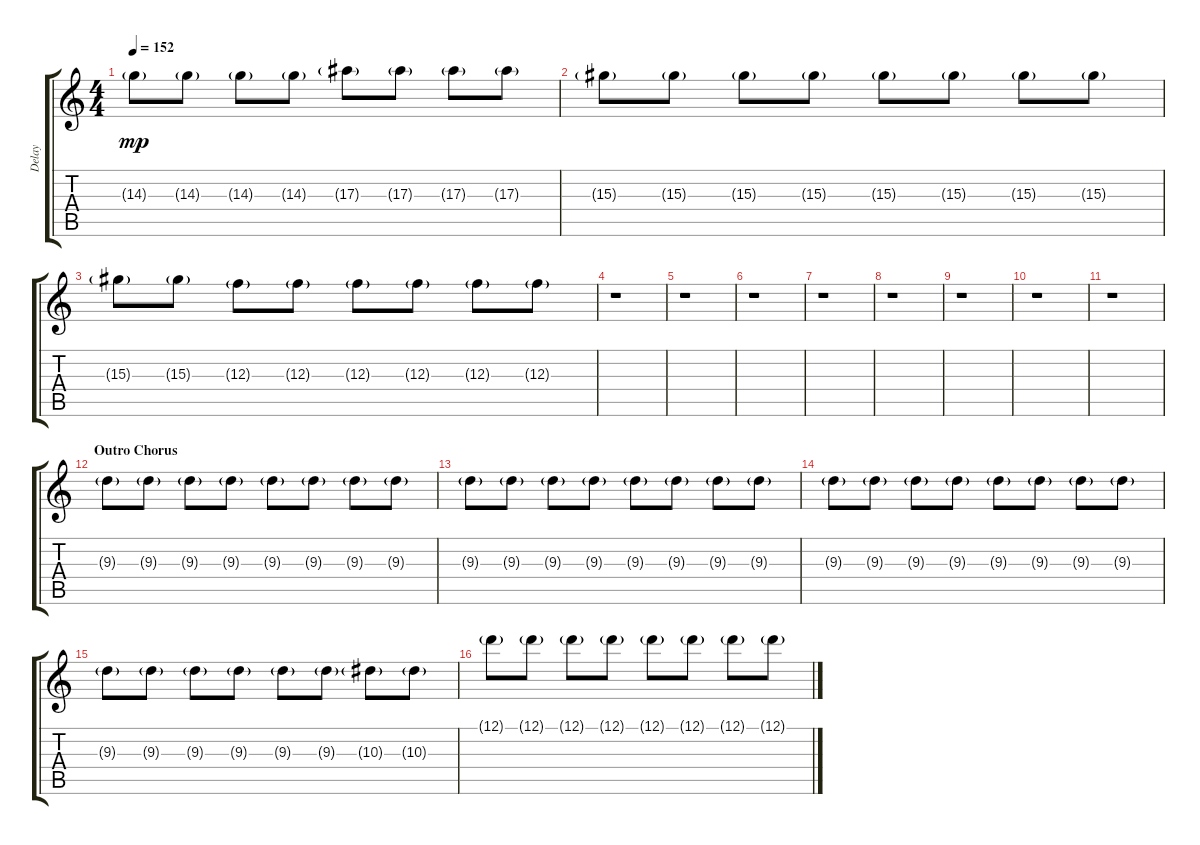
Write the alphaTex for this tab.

\track ("Delay" "Delay") {instrument electricguitarjazz}
\staff {score tabs}
\tuning (D4 A3 F3 C3 G2 C2) {hide}
\ts (4 4)
\tempo 152
\clef g2
\ks c
14.3{g}.8{dy mp} 14.3{g}.8 14.3{g}.8 14.3{g}.8 17.3{g}.8 17.3{g}.8 17.3{g}.8 17.3{g}.8 |
15.3{g}.8 15.3{g}.8 15.3{g}.8 15.3{g}.8 15.3{g}.8 15.3{g}.8 15.3{g}.8 15.3{g}.8 |
15.3{g}.8 15.3{g}.8 12.3{g}.8 12.3{g}.8 12.3{g}.8 12.3{g}.8 12.3{g}.8 12.3{g}.8 |
r.1 |
r.1 |
r.1 |
r.1 |
r.1 |
r.1 |
r.1 |
r.1 |
\section ("" "Outro Chorus")
9.3{g}.8 9.3{g}.8 9.3{g}.8 9.3{g}.8 9.3{g}.8 9.3{g}.8 9.3{g}.8 9.3{g}.8 |
9.3{g}.8 9.3{g}.8 9.3{g}.8 9.3{g}.8 9.3{g}.8 9.3{g}.8 9.3{g}.8 9.3{g}.8 |
9.3{g}.8 9.3{g}.8 9.3{g}.8 9.3{g}.8 9.3{g}.8 9.3{g}.8 9.3{g}.8 9.3{g}.8 |
9.3{g}.8 9.3{g}.8 9.3{g}.8 9.3{g}.8 9.3{g}.8 9.3{g}.8 10.3{g}.8 10.3{g}.8 |
12.1{g}.8 12.1{g}.8 12.1{g}.8 12.1{g}.8 12.1{g}.8 12.1{g}.8 12.1{g}.8 12.1{g}.8
